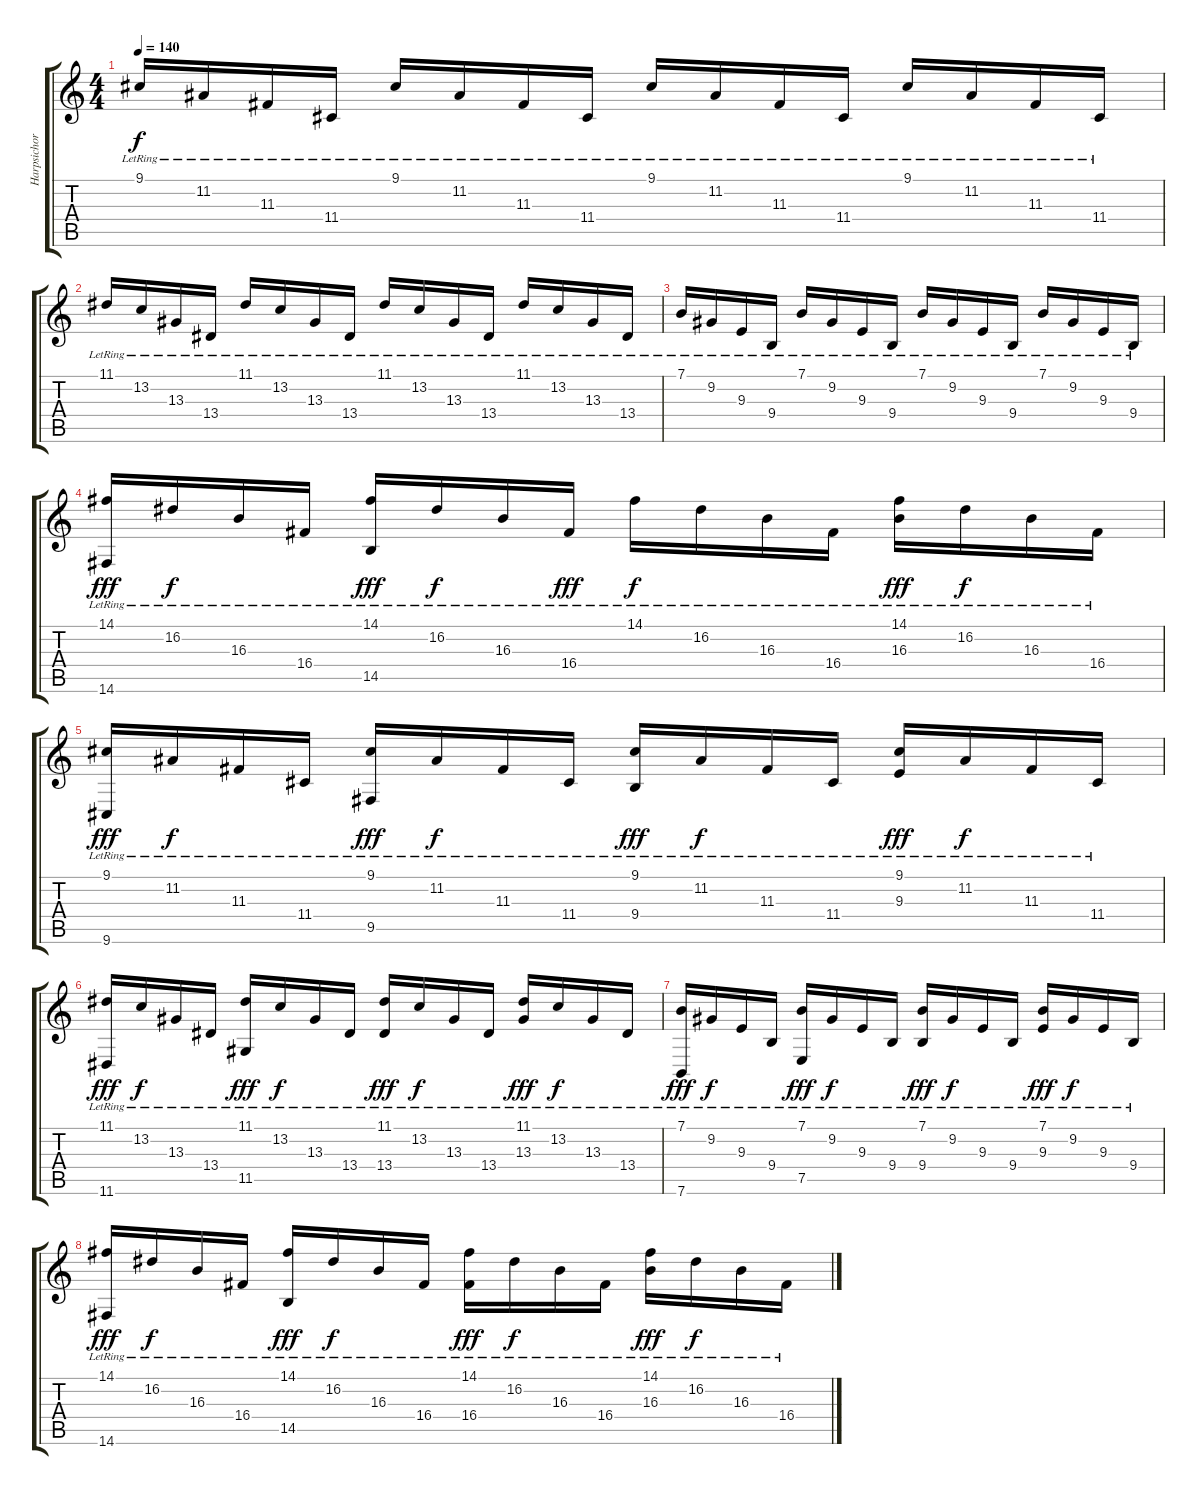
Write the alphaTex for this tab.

\track ("Harpsichord" "Harpsichor") {instrument harpsichord}
\staff {score tabs}
\tuning (E4 B3 G3 D3 A2 E2) {hide}
\ts (4 4)
\tempo 140
\clef g2
\ks c
9.1{lr}.16{dy f} 11.2{lr}.16 11.3{lr}.16 11.4{lr}.16 9.1{lr}.16 11.2{lr}.16 11.3{lr}.16 11.4{lr}.16 9.1{lr}.16 11.2{lr}.16 11.3{lr}.16 11.4{lr}.16 9.1{lr}.16 11.2{lr}.16 11.3{lr}.16 11.4{lr}.16 |
11.1{lr}.16 13.2{lr}.16 13.3{lr}.16 13.4{lr}.16 11.1{lr}.16 13.2{lr}.16 13.3{lr}.16 13.4{lr}.16 11.1{lr}.16 13.2{lr}.16 13.3{lr}.16 13.4{lr}.16 11.1{lr}.16 13.2{lr}.16 13.3{lr}.16 13.4{lr}.16 |
7.1{lr}.16 9.2{lr}.16 9.3{lr}.16 9.4{lr}.16 7.1{lr}.16 9.2{lr}.16 9.3{lr}.16 9.4{lr}.16 7.1{lr}.16 9.2{lr}.16 9.3{lr}.16 9.4{lr}.16 7.1{lr}.16 9.2{lr}.16 9.3{lr}.16 9.4{lr}.16 |
(14.1{lr} 14.6{lr}).16{dy fff} 16.2{lr}.16{dy f} 16.3{lr}.16 16.4{lr}.16 (14.1{lr} 14.5{lr}).16{dy fff} 16.2{lr}.16{dy f} 16.3{lr}.16 16.4{lr}.16{dy fff} 14.1{lr}.16{dy f} 16.2{lr}.16 16.3{lr}.16 16.4{lr}.16 (14.1{lr} 16.3).16{dy fff} 16.2{lr}.16{dy f} 16.3{lr}.16 16.4{lr}.16 |
(9.1{lr} 9.6{lr}).16{dy fff} 11.2{lr}.16{dy f} 11.3{lr}.16 11.4{lr}.16 (9.1{lr} 9.5{lr}).16{dy fff} 11.2{lr}.16{dy f} 11.3{lr}.16 11.4{lr}.16 (9.1{lr} 9.4).16{dy fff} 11.2{lr}.16{dy f} 11.3{lr}.16 11.4{lr}.16 (9.1{lr} 9.3).16{dy fff} 11.2{lr}.16{dy f} 11.3{lr}.16 11.4{lr}.16 |
(11.1{lr} 11.6{lr}).16{dy fff} 13.2{lr}.16{dy f} 13.3{lr}.16 13.4{lr}.16 (11.1{lr} 11.5{lr}).16{dy fff} 13.2{lr}.16{dy f} 13.3{lr}.16 13.4{lr}.16 (11.1{lr} 13.4).16{dy fff} 13.2{lr}.16{dy f} 13.3{lr}.16 13.4{lr}.16 (11.1{lr} 13.3).16{dy fff} 13.2{lr}.16{dy f} 13.3{lr}.16 13.4{lr}.16 |
(7.1{lr} 7.6{lr}).16{dy fff} 9.2{lr}.16{dy f} 9.3{lr}.16 9.4{lr}.16 (7.1{lr} 7.5{lr}).16{dy fff} 9.2{lr}.16{dy f} 9.3{lr}.16 9.4{lr}.16 (7.1{lr} 9.4{lr}).16{dy fff} 9.2{lr}.16{dy f} 9.3{lr}.16 9.4{lr}.16 (7.1{lr} 9.3).16{dy fff} 9.2{lr}.16{dy f} 9.3{lr}.16 9.4{lr}.16 |
(14.1{lr} 14.6{lr}).16{dy fff} 16.2{lr}.16{dy f} 16.3{lr}.16 16.4{lr}.16 (14.1{lr} 14.5{lr}).16{dy fff} 16.2{lr}.16{dy f} 16.3{lr}.16 16.4{lr}.16 (14.1{lr} 16.4{lr}).16{dy fff} 16.2{lr}.16{dy f} 16.3{lr}.16 16.4{lr}.16 (14.1{lr} 16.3).16{dy fff} 16.2{lr}.16{dy f} 16.3{lr}.16 16.4{lr}.16
